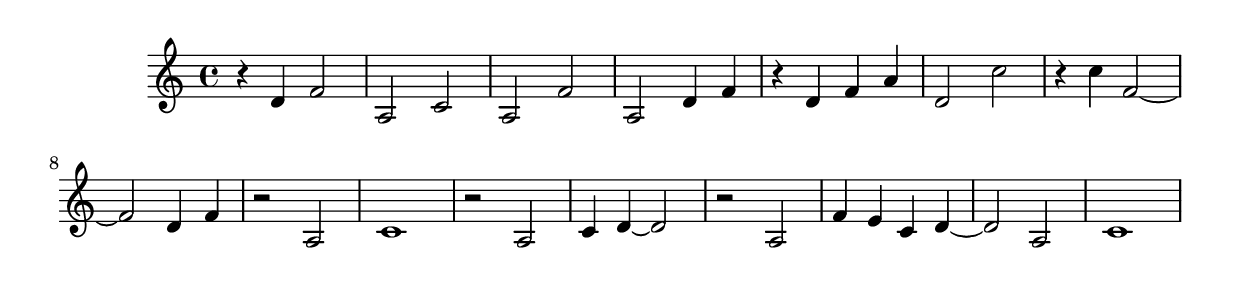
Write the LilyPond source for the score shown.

\version "2.19.82"
\language "english"

\header {
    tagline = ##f
}

\layout {}

\paper {}

\score {
    {
        r4
        d'4
        f'2
        a2
        c'2
        a2
        f'2
        a2
        d'4
        f'4
        r4
        d'4
        f'4
        a'4
        d'2
        c''2
        r4
        c''4
        f'2
        ~
        f'2
        d'4
        f'4
        r2
        a2
        c'1
        r2
        a2
        c'4
        d'4
        ~
        d'2
        r2
        a2
        f'4
        e'4
        c'4
        d'4
        ~
        d'2
        a2
        c'1
    }
}